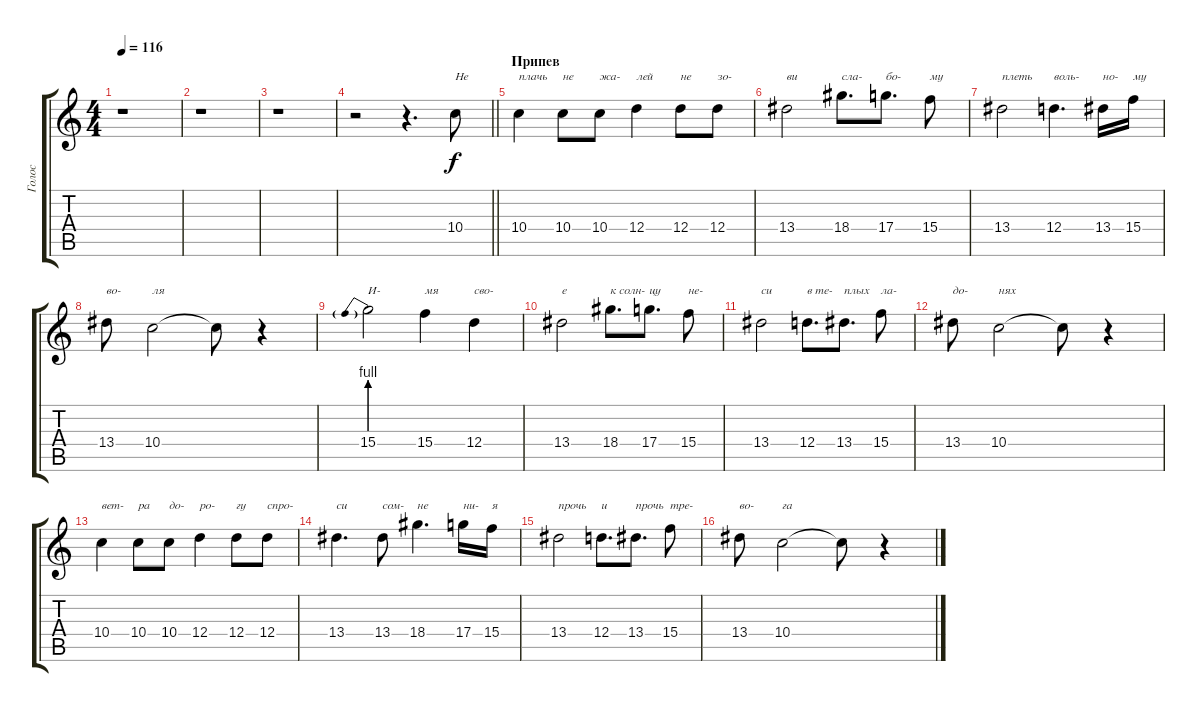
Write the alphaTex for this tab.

\track ("Голос" "Голос") {instrument overdrivenguitar}
\staff {score tabs}
\tuning (E4 B3 G3 D3 A2 E2) {hide}
\ts (4 4)
\tempo 116
\clef g2
\ks c
r.1{dy f} |
r.1 |
r.1 |
\barLineRight lightlight
r.2 r.4{d} 10.4.8{txt "Не"} |
\section ("" "Припев")
10.4.4{txt "плачь"} 10.4.8{txt "не"} 10.4.8{txt "жа-"} 12.4.4{txt "лей"} 12.4.8{txt "не"} 12.4.8{txt "зо-"} |
13.4.2{txt "ви"} 18.4.8{d txt "сла-"} 17.4.8{d txt "бо-"} 15.4.8{txt "му"} |
13.4.2{txt "плеть"} 12.4.4{d txt "воль-"} 13.4.16{txt "но-"} 15.4.16{txt "му"} |
13.4.8{txt "во-"} 10.4.2{txt "ля"} 10.4{t}.8 r.4 |
15.4{be (prebend 0 4 60 4)}.2{txt "И-"} 15.4.4{txt "мя"} 12.4.4{txt "сво-"} |
13.4.2{txt "е"} 18.4.8{d txt "к солн-"} 17.4.8{d txt "цу"} 15.4.8{txt "не-"} |
13.4.2{txt "си"} 12.4.8{d txt "в те-"} 13.4.8{d txt "плых"} 15.4.8{txt "ла-"} |
13.4.8{txt "до-"} 10.4.2{txt "нях"} 10.4{t}.8 r.4 |
10.4.4{txt "вет-"} 10.4.8{txt "ра"} 10.4.8{txt "до-"} 12.4.4{txt "ро-"} 12.4.8{txt "гу"} 12.4.8{txt "спро-"} |
13.4.4{d txt "си"} 13.4.8{txt "сом-"} 18.4.4{d txt "не"} 17.4.16{txt "ни-"} 15.4.16{txt "я"} |
13.4.2{txt "прочь"} 12.4.8{d txt "и"} 13.4.8{d txt "прочь"} 15.4.8{txt "тре-"} |
13.4.8{txt "во-"} 10.4.2{txt "га"} 10.4{t}.8 r.4
